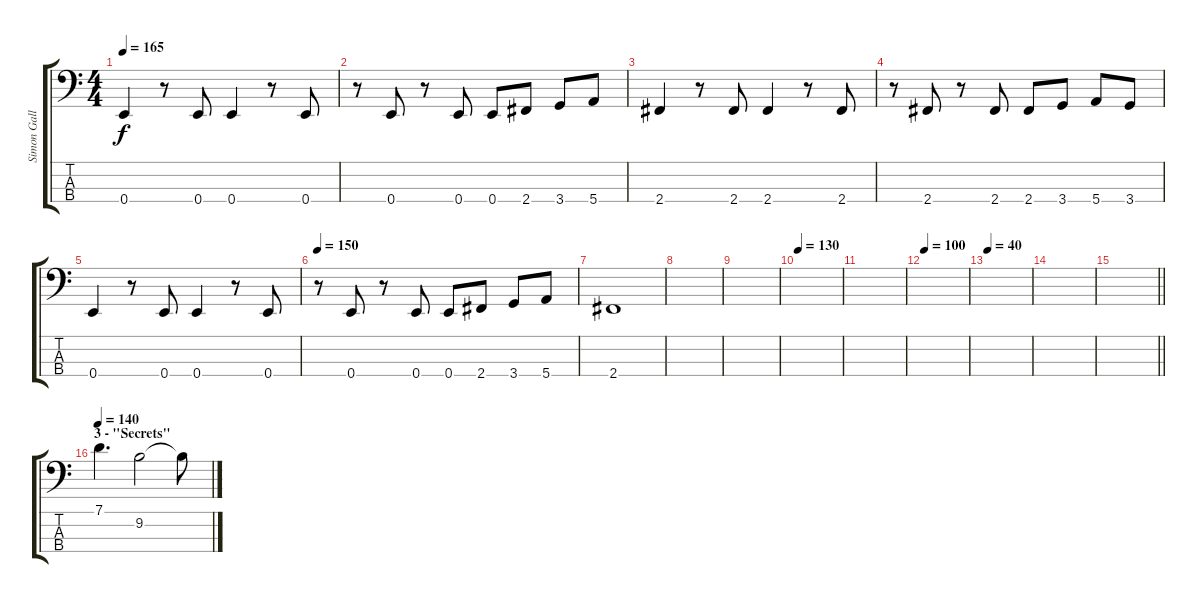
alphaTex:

\track ("Simon Gallup" "Simon Gall") {instrument electricbasspick}
\staff {score tabs}
\tuning (G2 D2 A1 E1) {hide}
\ts (4 4)
\tempo 165
\clef f4
\ks c
0.4.4{dy f} r.8 0.4.8 0.4.4 r.8 0.4.8 |
r.8 0.4.8 r.8 0.4.8 0.4.8 2.4.8 3.4.8 5.4.8 |
2.4.4 r.8 2.4.8 2.4.4 r.8 2.4.8 |
r.8 2.4.8 r.8 2.4.8 2.4.8 3.4.8 5.4.8 3.4.8 |
0.4.4 r.8 0.4.8 0.4.4 r.8 0.4.8 |
\tempo 150
r.8 0.4.8 r.8 0.4.8 0.4.8 2.4.8 3.4.8 5.4.8 |
2.4.1 |
|
|
\tempo 130
|
|
\tempo 100
|
\tempo 40
|
|
\barLineRight lightlight
|
\section ("" "3 - \"Secrets\"")
\tempo 140
7.1.4{d} 9.2.2 9.2{t}.8
